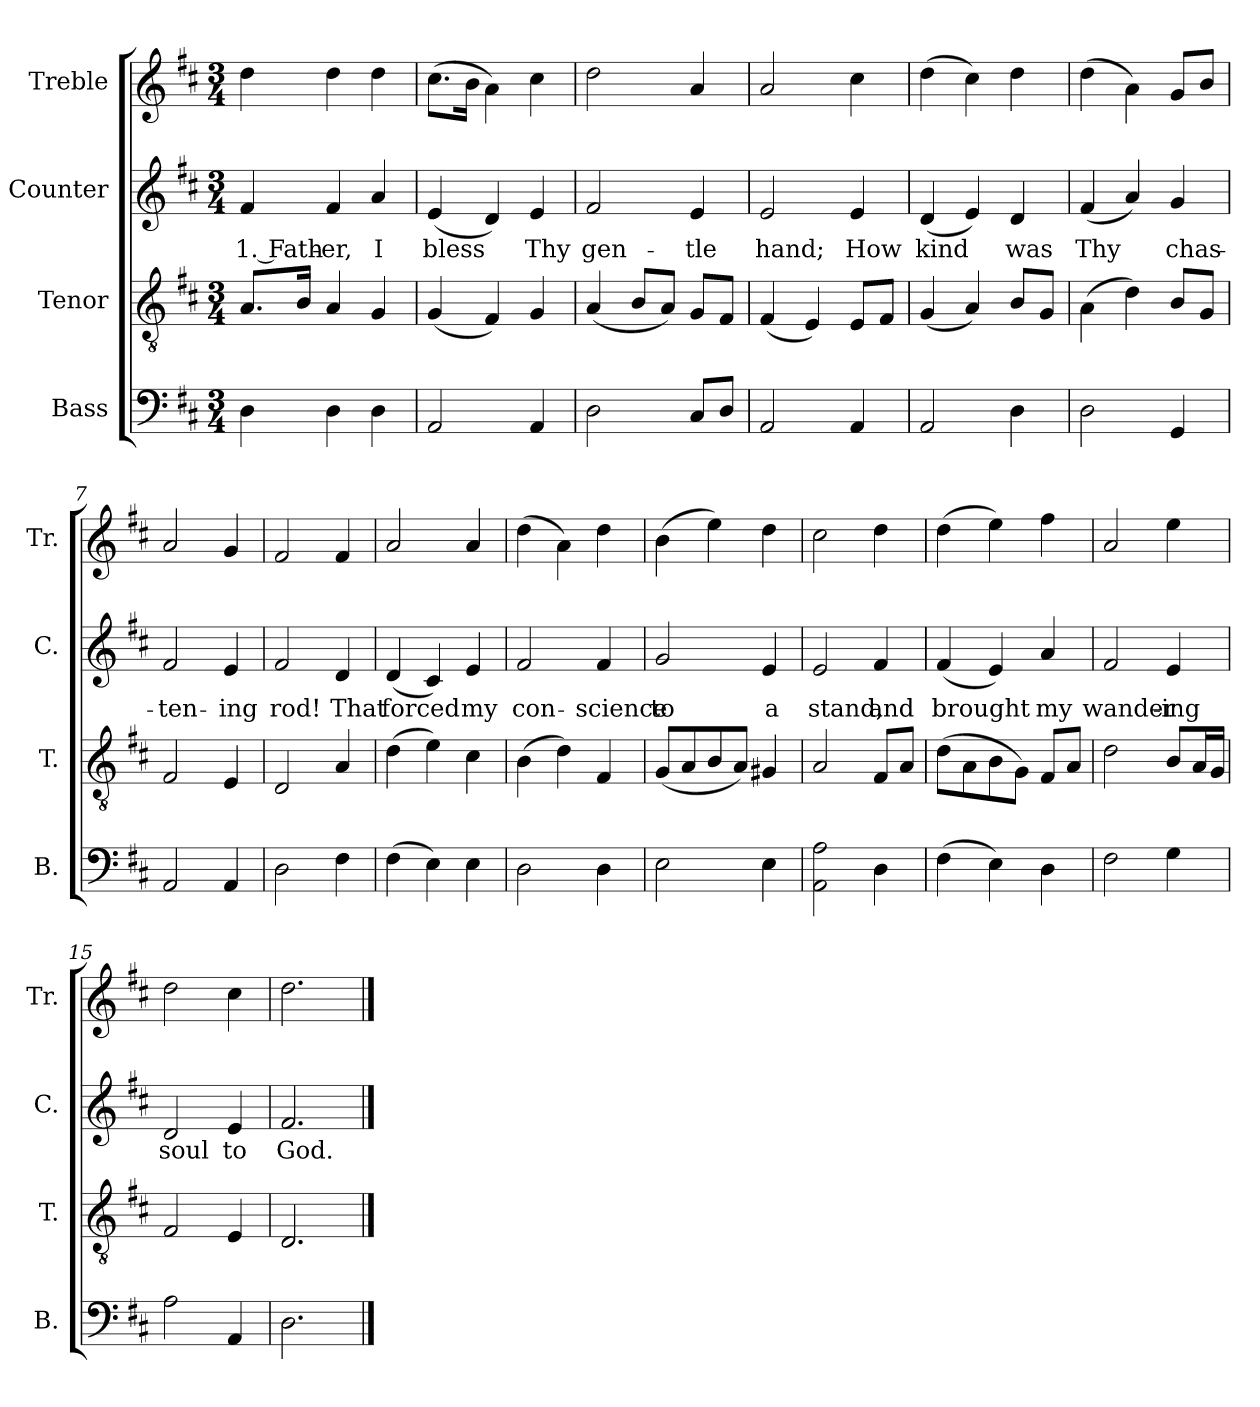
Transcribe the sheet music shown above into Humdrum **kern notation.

**kern	**kern	**kern	**text	**kern
*part4	*part3	*part2	*part2	*part1
*staff4	*staff3	*staff2	*staff2	*staff1
*I"Bass	*I"Tenor	*I"Counter	*	*I"Treble
*I'B.	*I'T.	*I'C.	*	*I'Tr.
*clefF4	*clefGv2	*clefG2	*	*clefG2
*k[f#c#]	*k[f#c#]	*k[f#c#]	*	*k[f#c#]
*M3/4	*M3/4	*M3/4	*	*M3/4
=1	=1	=1	=1	=1
4D\	8.A/L	4f#/	1. Fath-	4dd\
.	16B/Jk	.	.	.
4D\	4A/	4f#/	-er,	4dd\
4D\	4G/	4a/	I	4dd\
=2	=2	=2	=2	=2
2AA/	(4G/	(4e/	bless	(8.cc#\L
.	.	.	.	16b\Jk
.	4F#/)	4d/)	.	4a\)
4AA/	4G/	4e/	Thy	4cc#\
=3	=3	=3	=3	=3
2D\	(4A/	2f#/	gen-	2dd\
.	8B/L	.	.	.
.	8A/J)	.	.	.
8C#/L	8G/L	4e/	-tle	4a/
8D/J	8F#/J	.	.	.
=4	=4	=4	=4	=4
2AA/	(4F#/	2e/	hand;	2a/
.	4E/)	.	.	.
4AA/	8E/L	4e/	How	4cc#\
.	8F#/J	.	.	.
=5	=5	=5	=5	=5
2AA/	(4G/	(4d/	kind	(4dd\
.	4A/)	4e/)	.	4cc#\)
4D\	8B/L	4d/	was	4dd\
.	8G/J	.	.	.
=6	=6	=6	=6	=6
2D\	(4A\	(4f#/	Thy	(4dd\
.	4d\)	4a/)	.	4a\)
4GG/	8B/L	4g/	chas-	8g/L
.	8G/J	.	.	8b/J
=7	=7	=7	=7	=7
2AA/	2F#/	2f#/	-ten-	2a/
4AA/	4E/	4e/	-ing	4g/
=8	=8	=8	=8	=8
2D\	2D/	2f#/	rod!	2f#/
4F#\	4A/	4d/	That	4f#/
!!LO:LB:g=z
=9	=9	=9	=9	=9
(4F#\	(4d\	(4d/	forced	2a/
4E\)	4e\)	4c#/)	.	.
4E\	4c#\	4e/	my	4a/
=10	=10	=10	=10	=10
2D\	(4B\	2f#/	con-	(4dd\
.	4d\)	.	.	4a\)
4D\	4F#/	4f#/	-science	4dd\
=11	=11	=11	=11	=11
2E\	(8G/L	2g/	to	(4b\
.	8A/	.	.	.
.	8B/	.	.	4ee\)
.	8A/J)	.	.	.
4E\	4G#X/	4e/	a	4dd\
=12	=12	=12	=12	=12
2AA\ 2A\	2A/	2e/	stand,	2cc#\
4D\	8F#/L	4f#/	and	4dd\
.	8A/J	.	.	.
=13	=13	=13	=13	=13
(4F#\	(8d\L	(4f#/	brought	(4dd\
.	8A\	.	.	.
4E\)	8B\	4e/)	.	4ee\)
.	8G\J)	.	.	.
4D\	8F#/L	4a/	my	4ff#\
.	8A/J	.	.	.
=14	=14	=14	=14	=14
2F#\	2d\	2f#/	wander-	2a/
4G\	8B/L	4e/	-ing	4ee\
.	16A/L	.	.	.
.	16G/JJ	.	.	.
=15	=15	=15	=15	=15
2A\	2F#/	2d/	soul	2dd\
4AA/	4E/	4e/	to	4cc#\
=16	=16	=16	=16	=16
2.D\	2.D/	2.f#/	God.	2.dd\
==	==	==	==	==
*-	*-	*-	*-	*-
